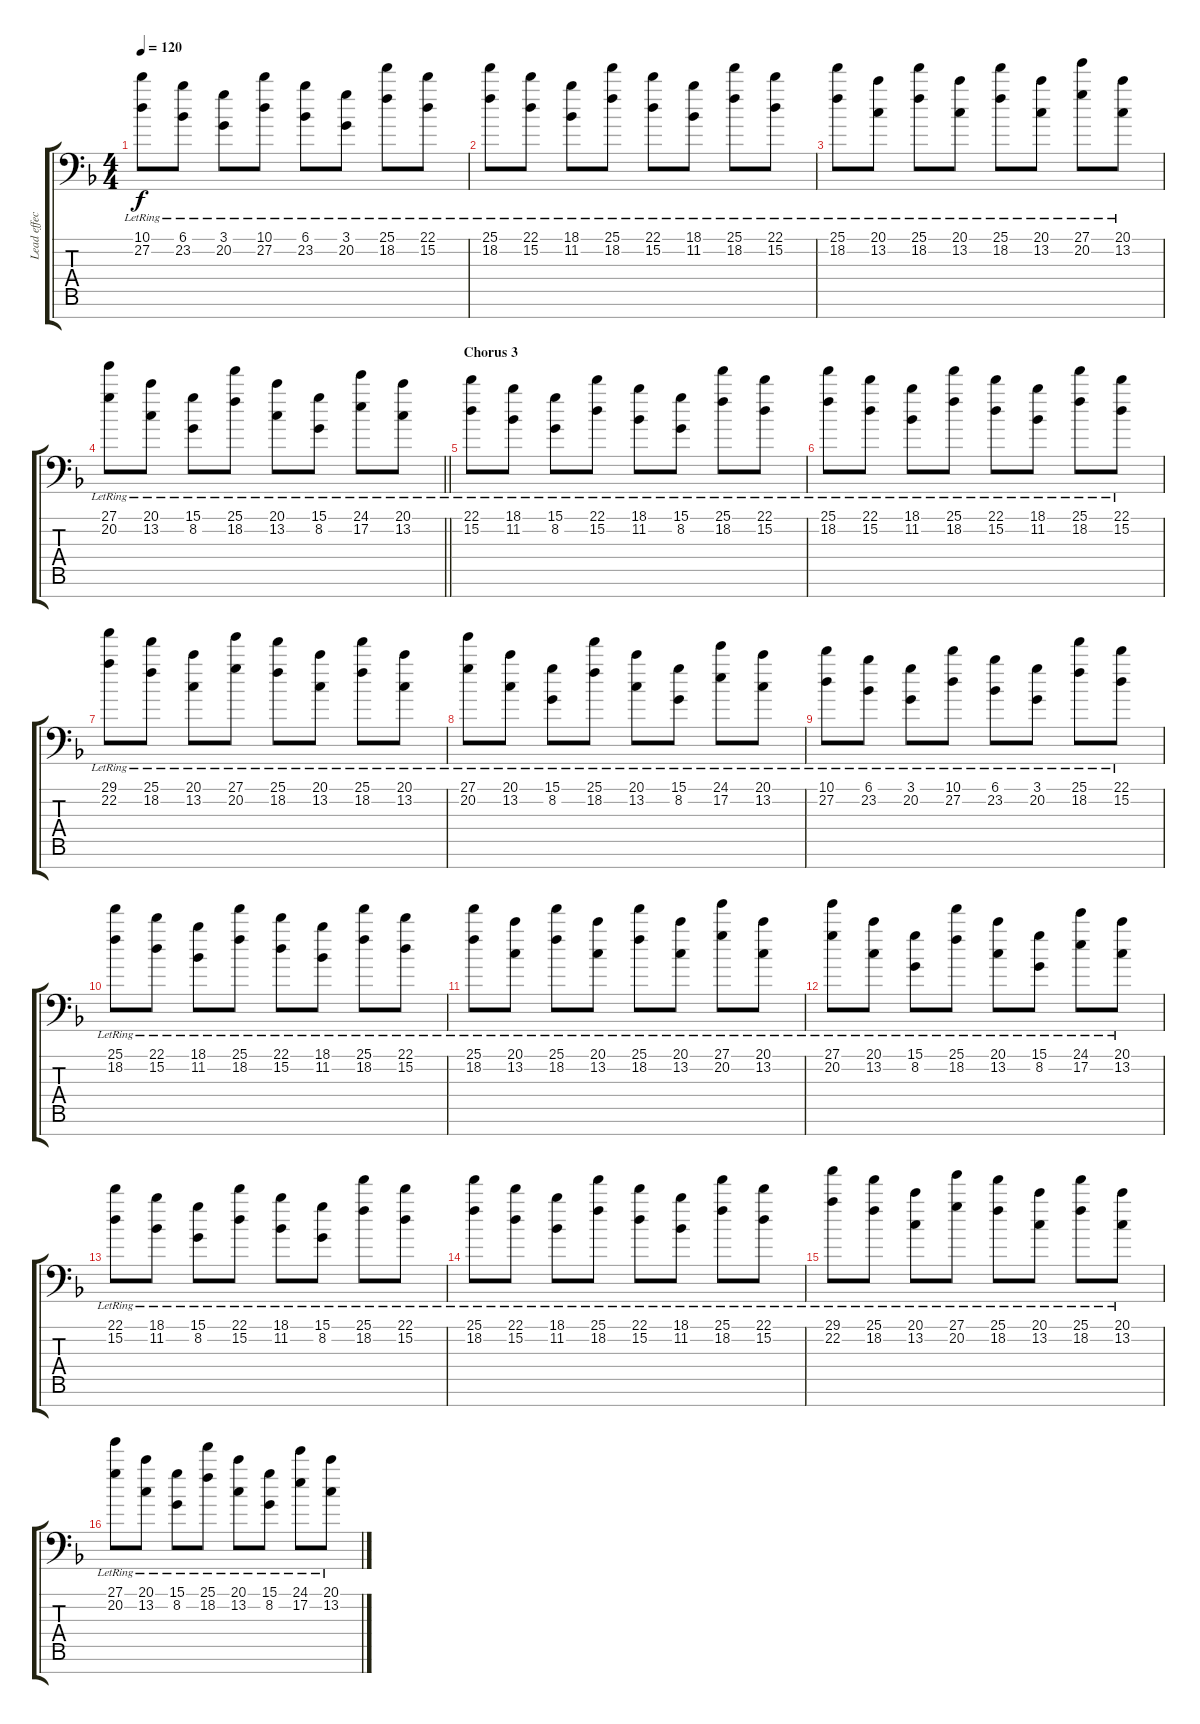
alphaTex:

\track ("Lead effect" "Lead effec") {instrument stringensemble1}
\staff {score tabs}
\tuning (E4 B3 G3 D3 A2 E2 C-1) {hide}
\ts (4 4)
\tempo 120
\clef f4
\ks f
(10.1{lr} 27.2{lr}).8{dy f} (6.1{lr} 23.2{lr}).8 (3.1{lr} 20.2{lr}).8 (10.1{lr} 27.2{lr}).8 (6.1{lr} 23.2{lr}).8 (3.1{lr} 20.2{lr}).8 (25.1{lr} 18.2{lr}).8 (22.1{lr} 15.2{lr}).8 |
(25.1{lr} 18.2{lr}).8 (22.1{lr} 15.2{lr}).8 (18.1{lr} 11.2{lr}).8 (25.1{lr} 18.2{lr}).8 (22.1{lr} 15.2{lr}).8 (18.1{lr} 11.2{lr}).8 (25.1{lr} 18.2{lr}).8 (22.1{lr} 15.2{lr}).8 |
(25.1{lr} 18.2{lr}).8 (20.1{lr} 13.2{lr}).8 (25.1{lr} 18.2{lr}).8 (20.1{lr} 13.2{lr}).8 (25.1{lr} 18.2{lr}).8 (20.1{lr} 13.2{lr}).8 (27.1{lr} 20.2{lr}).8 (20.1{lr} 13.2{lr}).8 |
\barLineRight lightlight
(27.1{lr} 20.2{lr}).8 (20.1{lr} 13.2{lr}).8 (15.1{lr} 8.2{lr}).8 (25.1{lr} 18.2{lr}).8 (20.1{lr} 13.2{lr}).8 (15.1{lr} 8.2{lr}).8 (24.1{lr} 17.2{lr}).8 (20.1{lr} 13.2{lr}).8 |
\section ("" "Chorus 3")
(22.1{lr} 15.2{lr}).8 (18.1{lr} 11.2{lr}).8 (15.1{lr} 8.2{lr}).8 (22.1{lr} 15.2{lr}).8 (18.1{lr} 11.2{lr}).8 (15.1{lr} 8.2{lr}).8 (25.1{lr} 18.2{lr}).8 (22.1{lr} 15.2{lr}).8 |
(25.1{lr} 18.2{lr}).8 (22.1{lr} 15.2{lr}).8 (18.1{lr} 11.2{lr}).8 (25.1{lr} 18.2{lr}).8 (22.1{lr} 15.2{lr}).8 (18.1{lr} 11.2{lr}).8 (25.1{lr} 18.2{lr}).8 (22.1{lr} 15.2{lr}).8 |
(29.1{lr} 22.2{lr}).8 (25.1{lr} 18.2{lr}).8 (20.1{lr} 13.2{lr}).8 (27.1{lr} 20.2{lr}).8 (25.1{lr} 18.2{lr}).8 (20.1{lr} 13.2{lr}).8 (25.1{lr} 18.2{lr}).8 (20.1{lr} 13.2{lr}).8 |
(27.1{lr} 20.2{lr}).8 (20.1{lr} 13.2{lr}).8 (15.1{lr} 8.2{lr}).8 (25.1{lr} 18.2{lr}).8 (20.1{lr} 13.2{lr}).8 (15.1{lr} 8.2{lr}).8 (24.1{lr} 17.2{lr}).8 (20.1{lr} 13.2{lr}).8 |
(10.1{lr} 27.2{lr}).8 (6.1{lr} 23.2{lr}).8 (3.1{lr} 20.2{lr}).8 (10.1{lr} 27.2{lr}).8 (6.1{lr} 23.2{lr}).8 (3.1{lr} 20.2{lr}).8 (25.1{lr} 18.2{lr}).8 (22.1{lr} 15.2{lr}).8 |
(25.1{lr} 18.2{lr}).8 (22.1{lr} 15.2{lr}).8 (18.1{lr} 11.2{lr}).8 (25.1{lr} 18.2{lr}).8 (22.1{lr} 15.2{lr}).8 (18.1{lr} 11.2{lr}).8 (25.1{lr} 18.2{lr}).8 (22.1{lr} 15.2{lr}).8 |
(25.1{lr} 18.2{lr}).8 (20.1{lr} 13.2{lr}).8 (25.1{lr} 18.2{lr}).8 (20.1{lr} 13.2{lr}).8 (25.1{lr} 18.2{lr}).8 (20.1{lr} 13.2{lr}).8 (27.1{lr} 20.2{lr}).8 (20.1{lr} 13.2{lr}).8 |
(27.1{lr} 20.2{lr}).8 (20.1{lr} 13.2{lr}).8 (15.1{lr} 8.2{lr}).8 (25.1{lr} 18.2{lr}).8 (20.1{lr} 13.2{lr}).8 (15.1{lr} 8.2{lr}).8 (24.1{lr} 17.2{lr}).8 (20.1{lr} 13.2{lr}).8 |
(22.1{lr} 15.2{lr}).8 (18.1{lr} 11.2{lr}).8 (15.1{lr} 8.2{lr}).8 (22.1{lr} 15.2{lr}).8 (18.1{lr} 11.2{lr}).8 (15.1{lr} 8.2{lr}).8 (25.1{lr} 18.2{lr}).8 (22.1{lr} 15.2{lr}).8 |
(25.1{lr} 18.2{lr}).8 (22.1{lr} 15.2{lr}).8 (18.1{lr} 11.2{lr}).8 (25.1{lr} 18.2{lr}).8 (22.1{lr} 15.2{lr}).8 (18.1{lr} 11.2{lr}).8 (25.1{lr} 18.2{lr}).8 (22.1{lr} 15.2{lr}).8 |
(29.1{lr} 22.2{lr}).8 (25.1{lr} 18.2{lr}).8 (20.1{lr} 13.2{lr}).8 (27.1{lr} 20.2{lr}).8 (25.1{lr} 18.2{lr}).8 (20.1{lr} 13.2{lr}).8 (25.1{lr} 18.2{lr}).8 (20.1{lr} 13.2{lr}).8 |
(27.1{lr} 20.2{lr}).8 (20.1{lr} 13.2{lr}).8 (15.1{lr} 8.2{lr}).8 (25.1{lr} 18.2{lr}).8 (20.1{lr} 13.2{lr}).8 (15.1{lr} 8.2{lr}).8 (24.1{lr} 17.2{lr}).8 (20.1{lr} 13.2{lr}).8
